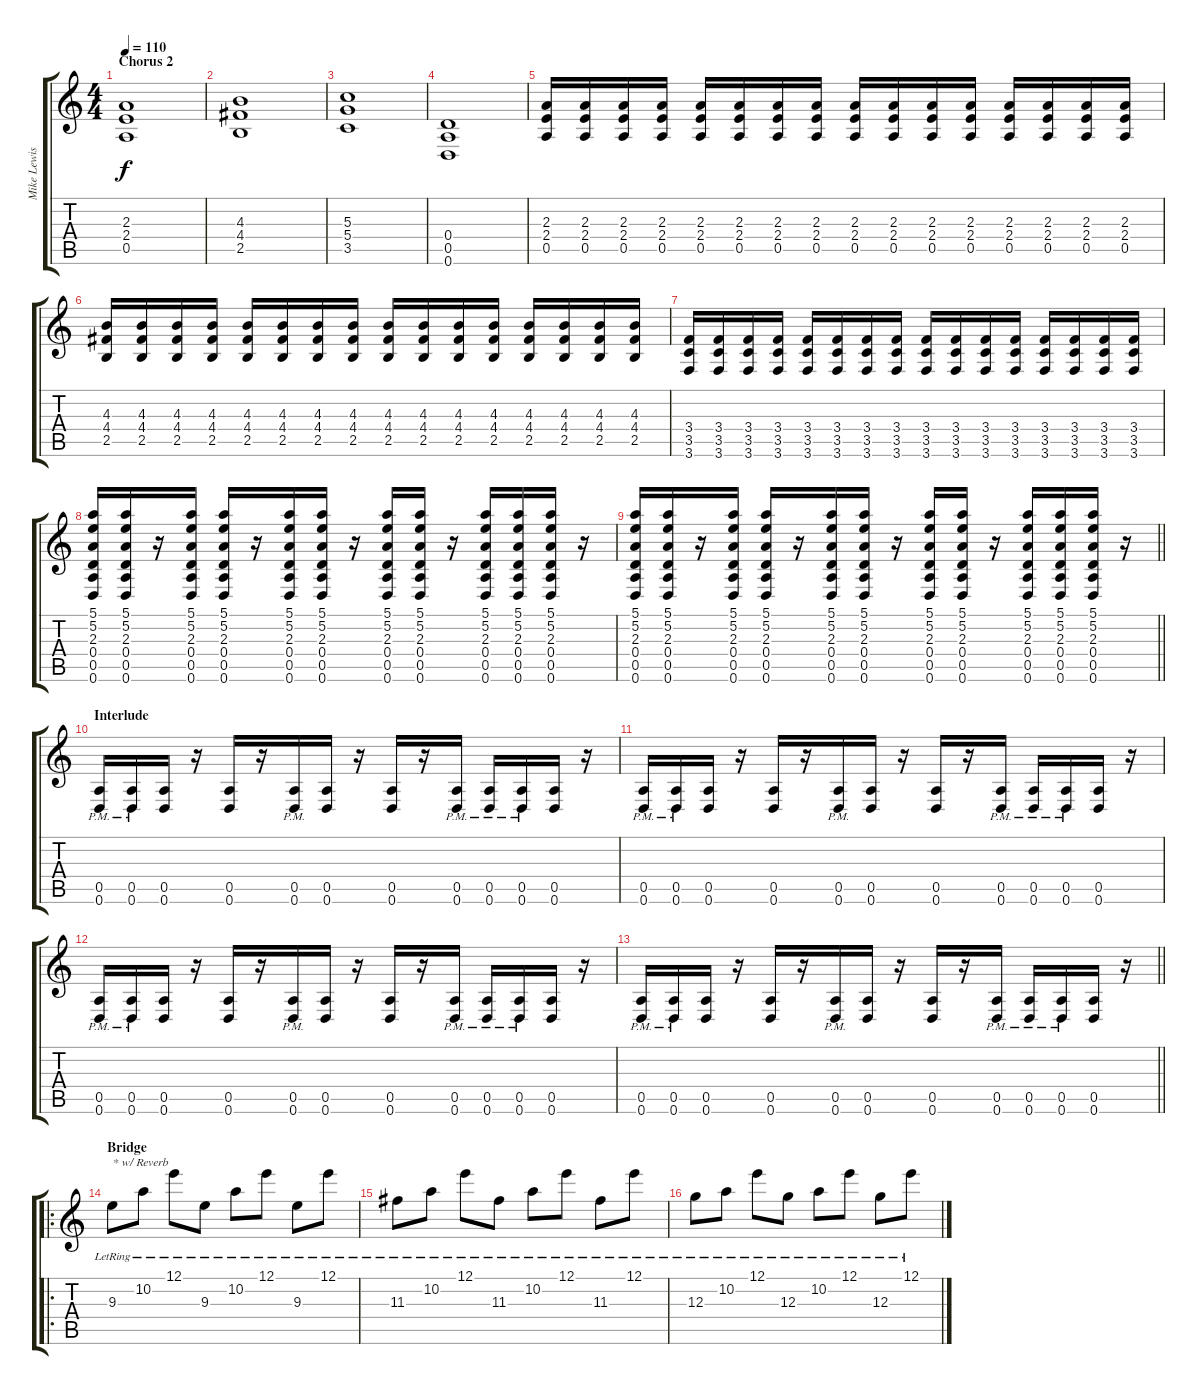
\track ("Mike Lewis | Rhythm" "Mike Lewis") {instrument overdrivenguitar}
\staff {score tabs}
\tuning (E4 B3 G3 D3 A2 D2) {hide}
\ts (4 4)
\section ("" "Chorus 2")
\tempo 110
\clef g2
\ks c
(2.3 2.4 0.5).1{dy f} |
(4.3 4.4 2.5).1 |
(5.3 5.4 3.5).1 |
(0.4 0.5 0.6).1 |
(2.3 2.4 0.5).16 (2.3 2.4 0.5).16 (2.3 2.4 0.5).16 (2.3 2.4 0.5).16 (2.3 2.4 0.5).16 (2.3 2.4 0.5).16 (2.3 2.4 0.5).16 (2.3 2.4 0.5).16 (2.3 2.4 0.5).16 (2.3 2.4 0.5).16 (2.3 2.4 0.5).16 (2.3 2.4 0.5).16 (2.3 2.4 0.5).16 (2.3 2.4 0.5).16 (2.3 2.4 0.5).16 (2.3 2.4 0.5).16 |
(4.3 4.4 2.5).16 (4.3 4.4 2.5).16 (4.3 4.4 2.5).16 (4.3 4.4 2.5).16 (4.3 4.4 2.5).16 (4.3 4.4 2.5).16 (4.3 4.4 2.5).16 (4.3 4.4 2.5).16 (4.3 4.4 2.5).16 (4.3 4.4 2.5).16 (4.3 4.4 2.5).16 (4.3 4.4 2.5).16 (4.3 4.4 2.5).16 (4.3 4.4 2.5).16 (4.3 4.4 2.5).16 (4.3 4.4 2.5).16 |
(3.4 3.5 3.6).16 (3.4 3.5 3.6).16 (3.4 3.5 3.6).16 (3.4 3.5 3.6).16 (3.4 3.5 3.6).16 (3.4 3.5 3.6).16 (3.4 3.5 3.6).16 (3.4 3.5 3.6).16 (3.4 3.5 3.6).16 (3.4 3.5 3.6).16 (3.4 3.5 3.6).16 (3.4 3.5 3.6).16 (3.4 3.5 3.6).16 (3.4 3.5 3.6).16 (3.4 3.5 3.6).16 (3.4 3.5 3.6).16 |
(5.1 5.2 2.3 0.4 0.5 0.6).16 (5.1 5.2 2.3 0.4 0.5 0.6).16 r.16 (5.1 5.2 2.3 0.4 0.5 0.6).16 (5.1 5.2 2.3 0.4 0.5 0.6).16 r.16 (5.1 5.2 2.3 0.4 0.5 0.6).16 (5.1 5.2 2.3 0.4 0.5 0.6).16 r.16 (5.1 5.2 2.3 0.4 0.5 0.6).16 (5.1 5.2 2.3 0.4 0.5 0.6).16 r.16 (5.1 5.2 2.3 0.4 0.5 0.6).16 (5.1 5.2 2.3 0.4 0.5 0.6).16 (5.1 5.2 2.3 0.4 0.5 0.6).16 r.16 |
\barLineRight lightlight
(5.1 5.2 2.3 0.4 0.5 0.6).16 (5.1 5.2 2.3 0.4 0.5 0.6).16 r.16 (5.1 5.2 2.3 0.4 0.5 0.6).16 (5.1 5.2 2.3 0.4 0.5 0.6).16 r.16 (5.1 5.2 2.3 0.4 0.5 0.6).16 (5.1 5.2 2.3 0.4 0.5 0.6).16 r.16 (5.1 5.2 2.3 0.4 0.5 0.6).16 (5.1 5.2 2.3 0.4 0.5 0.6).16 r.16 (5.1 5.2 2.3 0.4 0.5 0.6).16 (5.1 5.2 2.3 0.4 0.5 0.6).16 (5.1 5.2 2.3 0.4 0.5 0.6).16 r.16 |
\section ("" "Interlude")
(0.5{pm} 0.6{pm}).16 (0.5{pm} 0.6{pm}).16 (0.5 0.6).16 r.16 (0.5 0.6).16 r.16 (0.5{pm} 0.6{pm}).16 (0.5 0.6).16 r.16 (0.5 0.6).16 r.16 (0.5{pm} 0.6{pm}).16 (0.5{pm} 0.6{pm}).16 (0.5{pm} 0.6{pm}).16 (0.5 0.6).16 r.16 |
(0.5{pm} 0.6{pm}).16 (0.5{pm} 0.6{pm}).16 (0.5 0.6).16 r.16 (0.5 0.6).16 r.16 (0.5{pm} 0.6{pm}).16 (0.5 0.6).16 r.16 (0.5 0.6).16 r.16 (0.5{pm} 0.6{pm}).16 (0.5{pm} 0.6{pm}).16 (0.5{pm} 0.6{pm}).16 (0.5 0.6).16 r.16 |
(0.5{pm} 0.6{pm}).16 (0.5{pm} 0.6{pm}).16 (0.5 0.6).16 r.16 (0.5 0.6).16 r.16 (0.5{pm} 0.6{pm}).16 (0.5 0.6).16 r.16 (0.5 0.6).16 r.16 (0.5{pm} 0.6{pm}).16 (0.5{pm} 0.6{pm}).16 (0.5{pm} 0.6{pm}).16 (0.5 0.6).16 r.16 |
\barLineRight lightlight
(0.5{pm} 0.6{pm}).16 (0.5{pm} 0.6{pm}).16 (0.5 0.6).16 r.16 (0.5 0.6).16 r.16 (0.5{pm} 0.6{pm}).16 (0.5 0.6).16 r.16 (0.5 0.6).16 r.16 (0.5{pm} 0.6{pm}).16 (0.5{pm} 0.6{pm}).16 (0.5{pm} 0.6{pm}).16 (0.5 0.6).16 r.16 |
\ro
\section ("" "Bridge")
9.3{lr}.8{txt "* w/ Reverb" balance 0 instrument electricguitarjazz} 10.2{lr}.8 12.1{lr}.8 9.3{lr}.8 10.2{lr}.8 12.1{lr}.8 9.3{lr}.8 12.1{lr}.8 |
11.3{lr}.8 10.2{lr}.8 12.1{lr}.8 11.3{lr}.8 10.2{lr}.8 12.1{lr}.8 11.3{lr}.8 12.1{lr}.8 |
12.3{lr}.8 10.2{lr}.8 12.1{lr}.8 12.3{lr}.8 10.2{lr}.8 12.1{lr}.8 12.3{lr}.8 12.1{lr}.8
